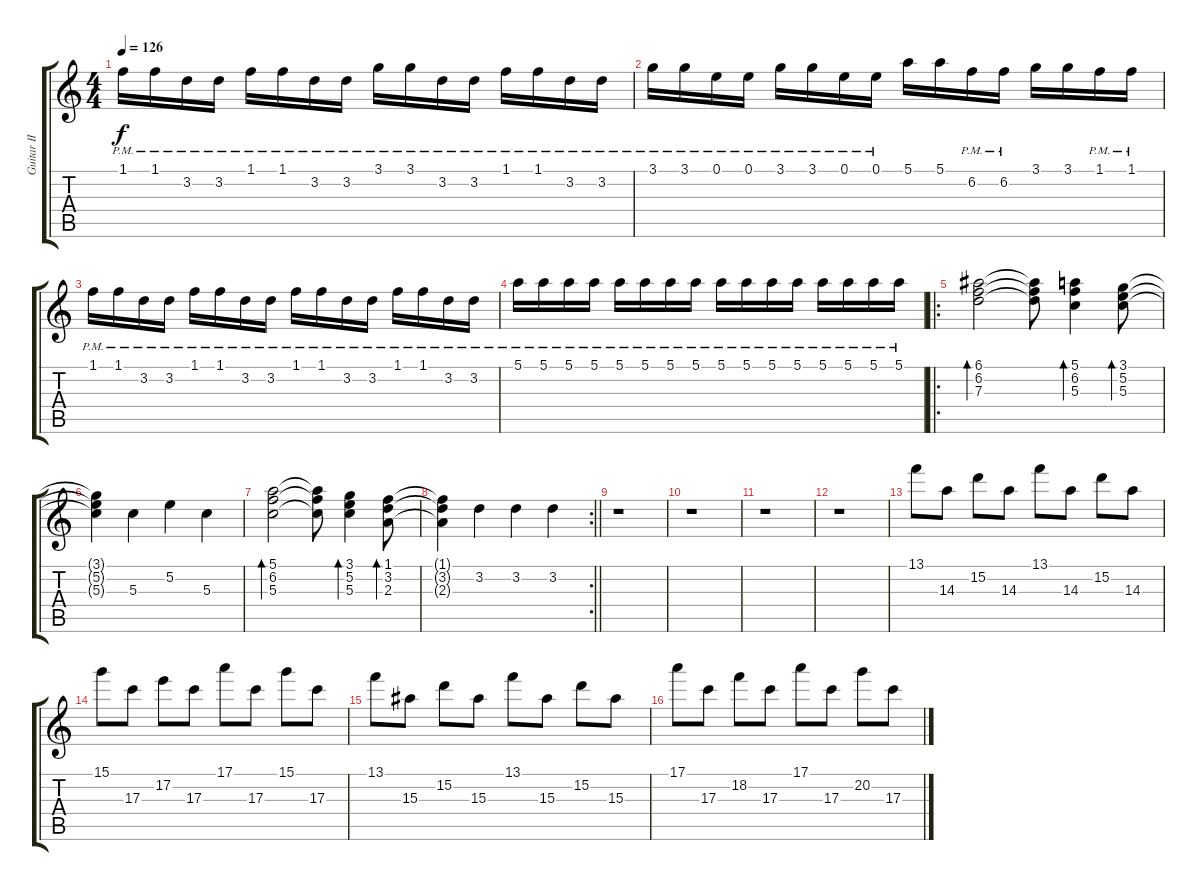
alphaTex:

\track ("Guitar II" "Guitar II") {instrument acousticguitarsteel}
\staff {score tabs}
\tuning (E4 B3 G3 D3 A2 E2) {hide}
\ts (4 4)
\tempo 126
\clef g2
\ks c
1.1{pm}.16{dy f} 1.1{pm}.16 3.2{pm}.16 3.2{pm}.16 1.1{pm}.16 1.1{pm}.16 3.2{pm}.16 3.2{pm}.16 3.1{pm}.16 3.1{pm}.16 3.2{pm}.16 3.2{pm}.16 1.1{pm}.16 1.1{pm}.16 3.2{pm}.16 3.2{pm}.16 |
3.1{pm}.16 3.1{pm}.16 0.1{pm}.16 0.1{pm}.16 3.1{pm}.16 3.1{pm}.16 0.1{pm}.16 0.1{pm}.16 5.1.16 5.1.16 6.2{pm}.16 6.2{pm}.16 3.1.16 3.1.16 1.1{pm}.16 1.1{pm}.16 |
1.1{pm}.16 1.1{pm}.16 3.2{pm}.16 3.2{pm}.16 1.1{pm}.16 1.1{pm}.16 3.2{pm}.16 3.2{pm}.16 1.1{pm}.16 1.1{pm}.16 3.2{pm}.16 3.2{pm}.16 1.1{pm}.16 1.1{pm}.16 3.2{pm}.16 3.2{pm}.16 |
5.1{pm}.16 5.1{pm}.16 5.1{pm}.16 5.1{pm}.16 5.1{pm}.16 5.1{pm}.16 5.1{pm}.16 5.1{pm}.16 5.1{pm}.16 5.1{pm}.16 5.1{pm}.16 5.1{pm}.16 5.1{pm}.16 5.1{pm}.16 5.1{pm}.16 5.1{pm}.16 |
\ro
(6.1 6.2 7.3).2{bd 60} (6.1{t} 6.2{t} 7.3{t}).8 (5.1 6.2 5.3).4{bd 60} (3.1 5.2 5.3).8{bd 60} |
(3.1{t} 5.2{t} 5.3{t}).4 5.3.4 5.2.4 5.3.4 |
(5.1 6.2 5.3).2{bd 60} (5.1{t} 6.2{t} 5.3{t}).8 (3.1 5.2 5.3).4{bd 60} (1.1 3.2 2.3).8{bd 60} |
\rc 2
\barLineRight lightlight
(1.1{t} 3.2{t} 2.3{t}).4 3.2.4 3.2.4 3.2.4 |
r.1 |
r.1 |
r.1 |
r.1 |
13.1.8 14.3.8 15.2.8 14.3.8 13.1.8 14.3.8 15.2.8 14.3.8 |
15.1.8 17.3.8 17.2.8 17.3.8 17.1.8 17.3.8 15.1.8 17.3.8 |
13.1.8 15.3.8 15.2.8 15.3.8 13.1.8 15.3.8 15.2.8 15.3.8 |
17.1.8 17.3.8 18.2.8 17.3.8 17.1.8 17.3.8 20.2.8 17.3.8
